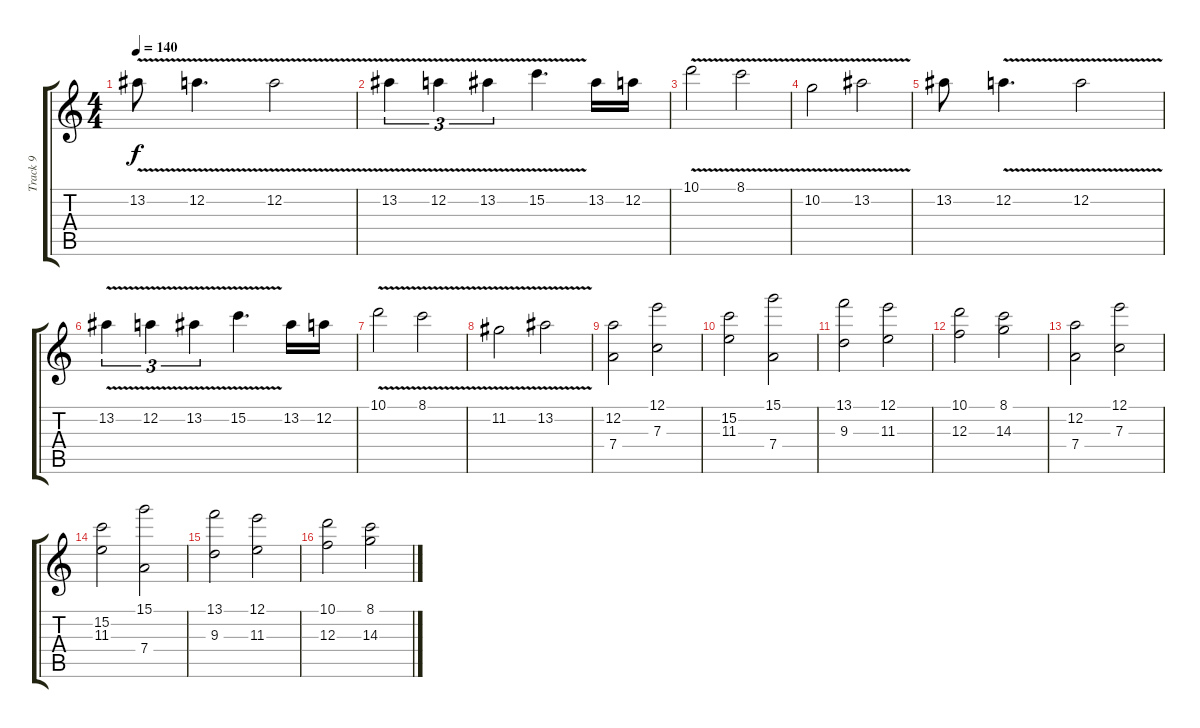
\track ("Track 9" "Track 9") {instrument overdrivenguitar}
\staff {score tabs}
\tuning (E4 A3 F3 D3 G2 C2) {hide}
\ts (4 4)
\tempo 140
\clef g2
\ks c
13.2{v}.8{dy f instrument koto} 12.2{v}.4{d} 12.2{v}.2 |
13.2{v}.4{tu (3 2)} 12.2{v}.4{tu (3 2)} 13.2{v}.4{tu (3 2)} 15.2{v}.4{d} 13.2.16{beam merge} 12.2.16 |
10.1{v}.2{beam merge} 8.1{v}.2 |
10.2{v}.2 13.2{v}.2 |
13.2.8 12.2{v}.4{d} 12.2{v}.2 |
13.2{v}.4{tu (3 2)} 12.2{v}.4{tu (3 2)} 13.2{v}.4{tu (3 2)} 15.2{v}.4{d} 13.2.16{beam merge} 12.2.16 |
10.1{v}.2{beam merge} 8.1{v}.2 |
11.2{v}.2 13.2{v}.2 |
(12.2 7.4).2{instrument overdrivenguitar beam merge} (12.1 7.3).2 |
(15.2 11.3).2{beam merge} (15.1 7.4).2 |
(13.1 9.3).2{beam merge} (12.1 11.3).2 |
(10.1 12.3).2{beam merge} (8.1 14.3).2 |
(12.2 7.4).2{beam merge} (12.1 7.3).2 |
(15.2 11.3).2{beam merge} (15.1 7.4).2 |
(13.1 9.3).2{beam merge} (12.1 11.3).2 |
(10.1 12.3).2{beam merge} (8.1 14.3).2
